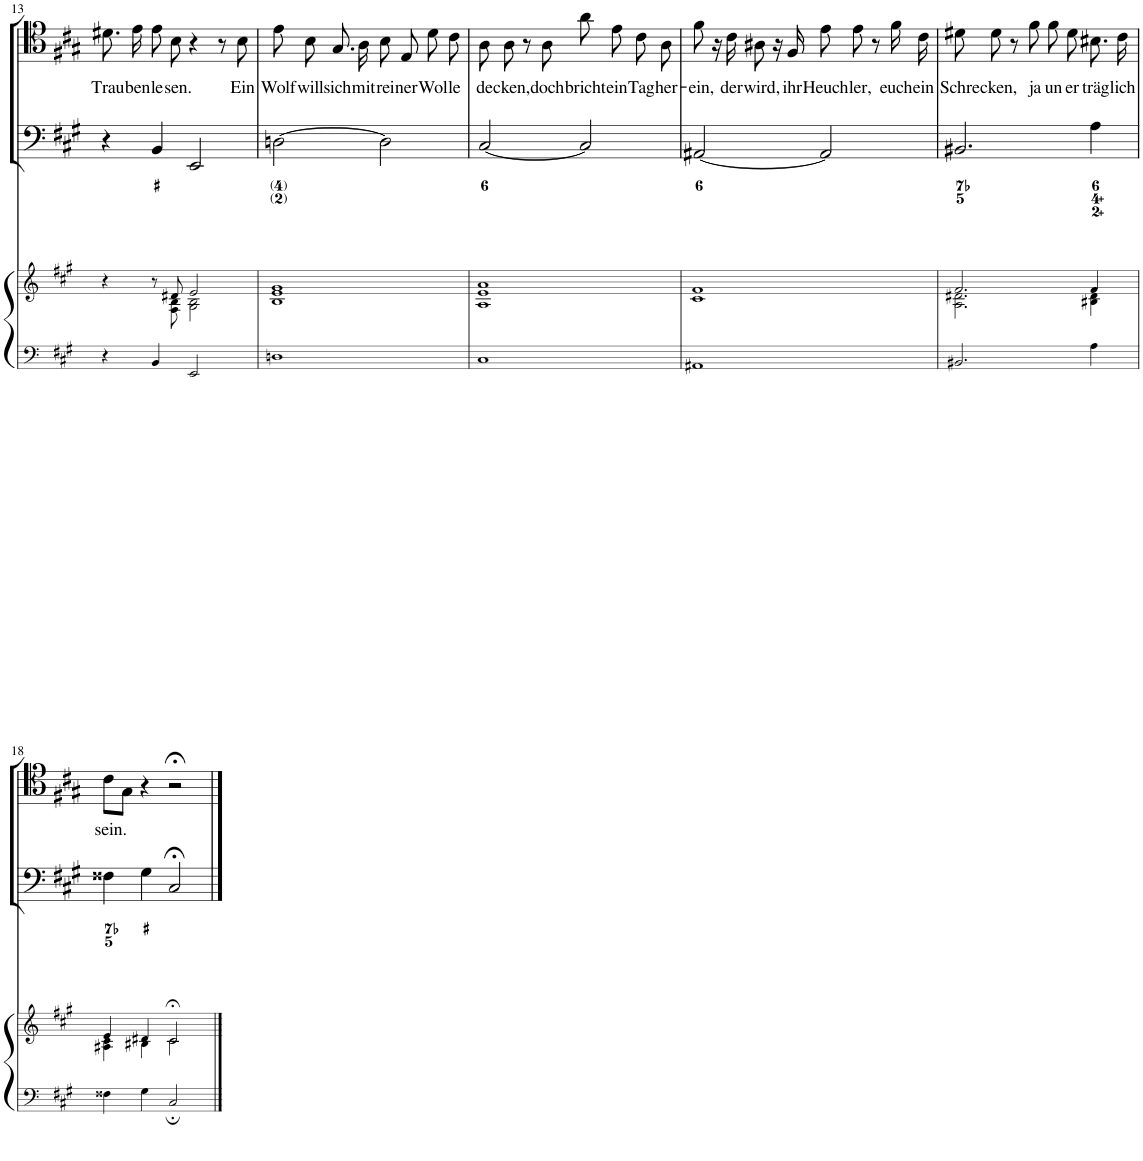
**kern	**kern	**kern	**kern	**text
*part3	*part3	*part2	*part1	*part1
*staff4	*staff3	*staff2	*staff1	*staff1
*I"Piano reduction	*	*I"Continuo	*I"Tenore	*
*I'Pno	*	*	*	*
!!LO:PB:g=z
*clefF4	*clefG2	*clefF4	*clefC4	*
*k[f#c#g#]	*k[f#c#g#]	*k[f#c#g#]	*k[f#c#g#]	*
*M4/4	*M4/4	*M4/4	*M4/4	*
*met(c)	*met(c)	*met(c)	*met(c)	*
=13	=13	=13	=13	=13
*	*^	*	*	*
!	!	!	!	!	!LO:LY:b
4r	4r	4ryy	4r	8.d#X\	Trau-
!	!	!	!	!	!LO:LY:b
.	.	.	.	16e\	-ben
!	!	!	!	!	!LO:LY:b
4BB/	8r	8ryy	4BB/	8e\	le-
!	!	!	!	!	!LO:LY:b
.	8d#X/	8F#\ 8B\	.	8B\	-sen.
2EE/	2e/	2G#\ 2B\	2EE/	4r	.
.	.	.	.	8r	.
!	!	!	!	!	!LO:LY:b
.	.	.	.	8B\	Ein
*	*v	*v	*	*	*
=14	=14	=14	=14	=14
!	!	!	!	!LO:LY:b
1Dn	1B 1e 1g#	[2Dn\	8e\	Wolf
!	!	!	!	!LO:LY:b
.	.	.	8B\	will
!	!	!	!	!LO:LY:b
.	.	.	8.G#/	sich
!	!	!	!	!LO:LY:b
.	.	.	16A\	mit
!	!	!	!	!LO:LY:b
.	.	2D\]	8B\	rei-
!	!	!	!	!LO:LY:b
.	.	.	8E/	-ner
!	!	!	!	!LO:LY:b
.	.	.	8d\	Wol-
!	!	!	!	!LO:LY:b
.	.	.	8c#\	-le
=15	=15	=15	=15	=15
!	!	!	!	!LO:LY:b
1C#	1A 1e 1a	[2C#/	8A\	de-
!	!	!	!	!LO:LY:b
.	.	.	8A\	-cken,
.	.	.	8r	.
!	!	!	!	!LO:LY:b
.	.	.	8A\	doch
!	!	!	!	!LO:LY:b
.	.	2C#/]	8a\	bricht
!	!	!	!	!LO:LY:b
.	.	.	8e\	ein
!	!	!	!	!LO:LY:b
.	.	.	8c#\	Tag
!	!	!	!	!LO:LY:b
.	.	.	8A\	her-
=16	=16	=16	=16	=16
!	!	!	!	!LO:LY:b
1AA#X	1c# 1f#	[2AA#X/	8f#\	-ein,
.	.	.	16r	.
!	!	!	!	!LO:LY:b
.	.	.	16c#\	der
!	!	!	!	!LO:LY:b
.	.	.	8A#X\	wird,
.	.	.	16r	.
!	!	!	!	!LO:LY:b
.	.	.	16F#/	ihr
!	!	!	!	!LO:LY:b
.	.	2AA#/]	8e\	Heuch-
!	!	!	!	!LO:LY:b
.	.	.	8e\	-ler,
.	.	.	8r	.
!	!	!	!	!LO:LY:b
.	.	.	16f#\	euch
!	!	!	!	!LO:LY:b
.	.	.	16c#\	ein
=17	=17	=17	=17	=17
*	*^	*	*	*
!	!	!	!	!	!LO:LY:b
2.BB#X/	2.f#/	2.A\ 2.d#X\	2.BB#X/	8d#X\	Schre-
!	!	!	!	!	!LO:LY:b
.	.	.	.	8d#\	-cken,
.	.	.	.	8r	.
!	!	!	!	!	!LO:LY:b
.	.	.	.	8f#\	ja
!	!	!	!	!	!LO:LY:b
.	.	.	.	8f#\	un-
!	!	!	!	!	!LO:LY:b
.	.	.	.	8d#\	-er-
!	!	!	!	!	!LO:LY:b
4A\	4f#/	4B#X\ 4d#\	4A\	8.B#X\	-träg-
!	!	!	!	!	!LO:LY:b
.	.	.	.	16c#\	-lich
!!LO:LB:g=z
=18	=18	=18	=18	=18	=18
!	!	!	!	!	!LO:LY:b
4F##X\	4e/	4A#X\ 4c#\	4F##X\	8c#\L	sein.
.	.	.	.	8G#\J	.
4G#\	4d#X/	4B#X\	4G#\	4r	.
2C#;/	2c#;</	2c#\	2C#;</	2r;<	.
*	*v	*v	*	*	*
==	==	==	==	==
*-	*-	*-	*-	*-
